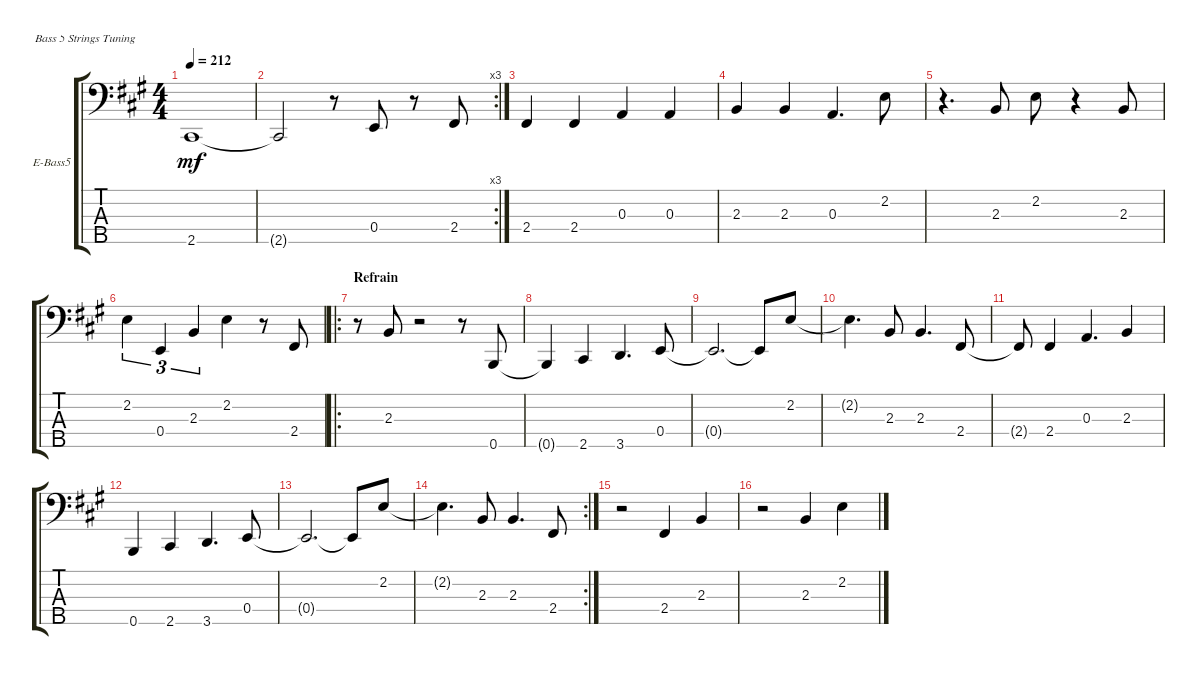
\defaultSystemsLayout 4
\bracketExtendMode groupsimilarinstruments
\firstSystemTrackNameOrientation horizontal
\otherSystemsTrackNameOrientation horizontal
\track ("Electric Bass" "E-Bass5") {instrument electricbassfinger}
\staff {score tabs}
\tuning (G2 D2 A1 E1 B0)
\ts (4 4)
\tempo 212
\clef f4
\ks f#minor
2.5{t}.1{dy mf} |
\rc 3
2.5{t}.2 r.8 0.4.8 r.8 2.4.8 |
2.4.4 2.4.4 0.3.4 0.3.4 |
2.3.4 2.3.4 0.3.4{d} 2.2.8 |
r.4{d} 2.3.8 2.2.8 r.4 2.3.8 |
2.2.4{tu (3 2)} 0.4.4{tu (3 2)} 2.3.4{tu (3 2)} 2.2.4 r.8 2.4.8 |
\ro
\section ("" "Refrain")
r.8 2.3.8 r.2 r.8 0.5.8 |
0.5{t}.4 2.5.4 3.5.4{d} 0.4.8 |
0.4{t}.2{d} 0.4{t}.8 2.2.8 |
2.2{t}.4{d} 2.3.8 2.3.4{d} 2.4.8 |
2.4{t}.8 2.4.4 0.3.4{d} 2.3.4 |
0.5.4 2.5.4 3.5.4{d} 0.4.8 |
0.4{t}.2{d} 0.4{t}.8 2.2.8 |
\rc 2
2.2{t}.4{d} 2.3.8 2.3.4{d} 2.4.8 |
r.2 2.4.4 2.3.4 |
r.2 2.3.4 2.2.4
